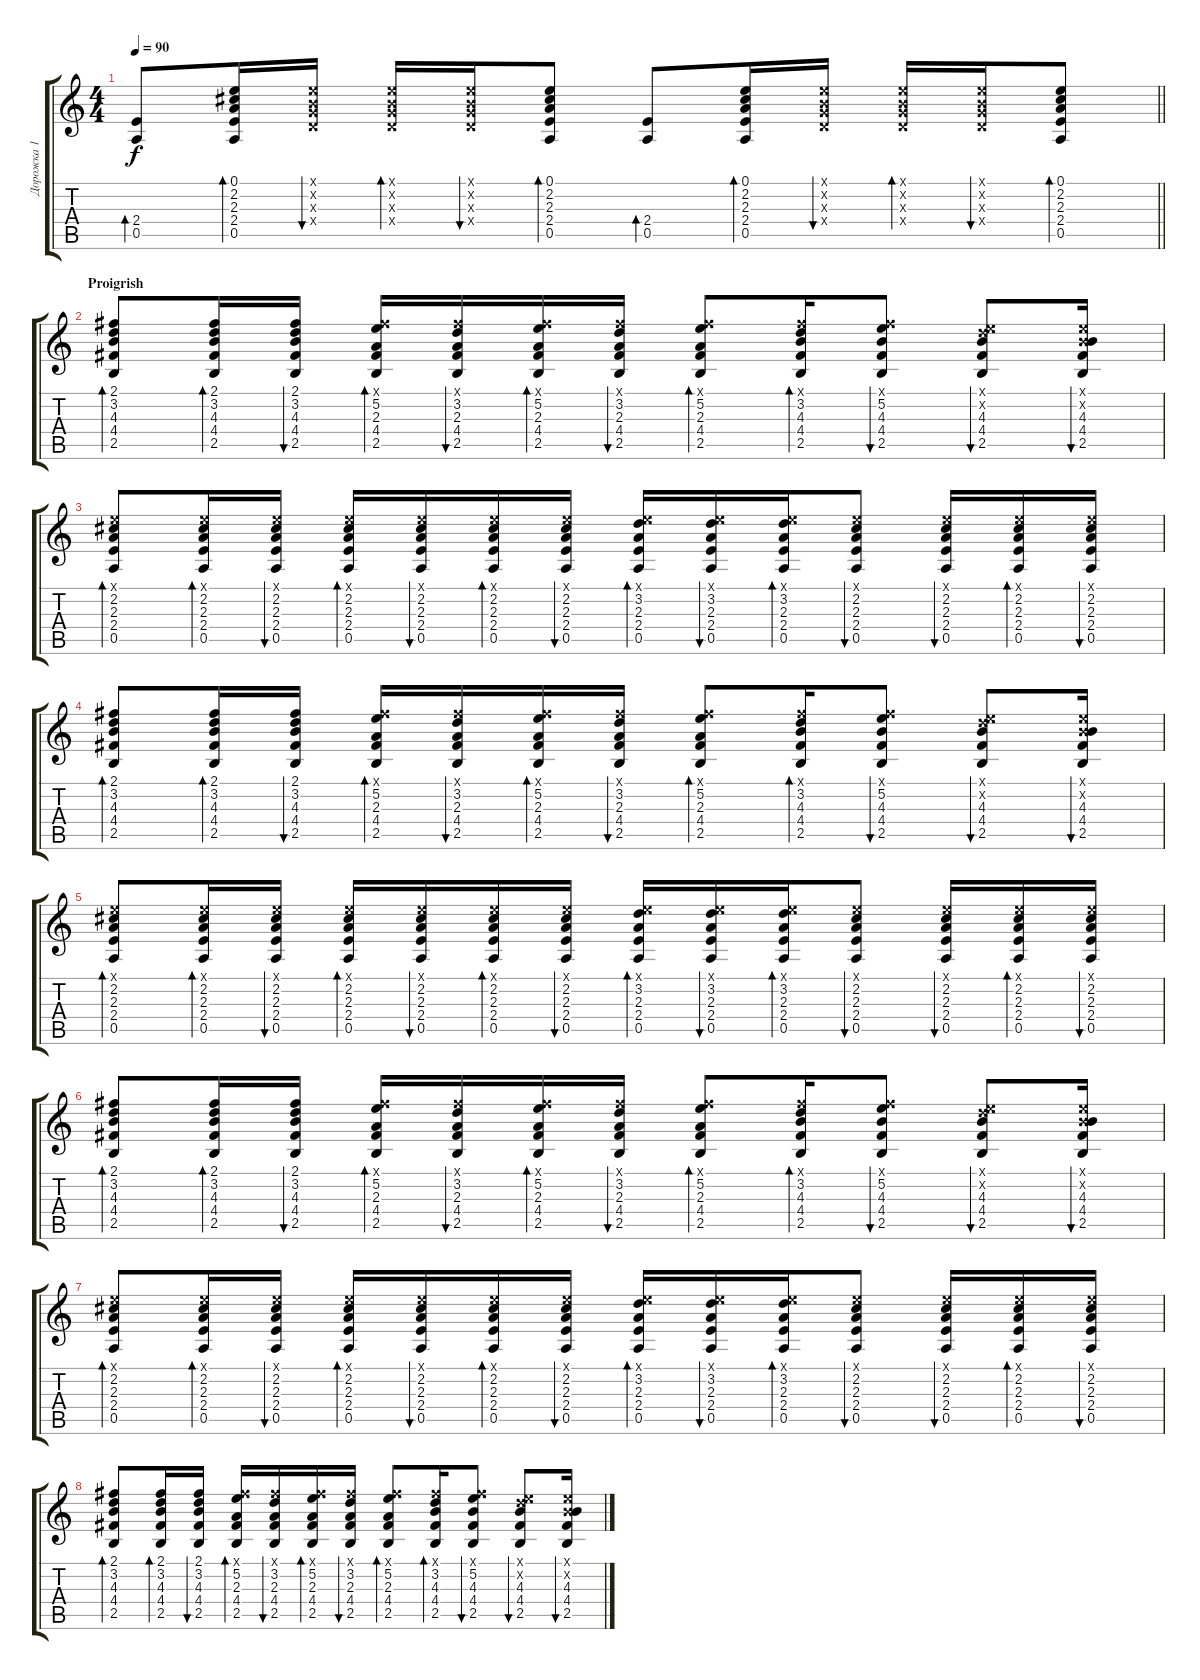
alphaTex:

\track ("Дорожка 1" "Дорожка 1") {instrument acousticguitarsteel}
\staff {score tabs}
\tuning (E4 B3 G3 D3 A2 E2) {hide}
\ts (4 4)
\tempo 90
\clef g2
\barLineRight lightlight
\ks c
(2.4 0.5).8{bd 60 dy f} (0.1 2.2 2.3 2.4 0.5).16{bd 60} (0.1{x} 0.2{x} 0.3{x} 0.4{x}).16{bu 60} (0.1{x} 0.2{x} 0.3{x} 0.4{x}).16{bd 60} (0.1{x} 0.2{x} 0.3{x} 0.4{x}).16{bu 60} (0.1 2.2 2.3 2.4 0.5).8{bd 60} (2.4 0.5).8{bd 60} (0.1 2.2 2.3 2.4 0.5).16{bd 60} (0.1{x} 0.2{x} 0.3{x} 0.4{x}).16{bu 60} (0.1{x} 0.2{x} 0.3{x} 0.4{x}).16{bd 60} (0.1{x} 0.2{x} 0.3{x} 0.4{x}).16{bu 60} (0.1 2.2 2.3 2.4 0.5).8{bd 60} |
\section ("" "Proigrish")
(2.1 3.2 4.3 4.4 2.5).8{bd 60} (2.1 3.2 4.3 4.4 2.5).16{bd 60} (2.1 3.2 4.3 4.4 2.5).16{bu 60} (2.1{x} 5.2 2.3 4.4 2.5).16{bd 60} (2.1{x} 3.2 2.3 4.4 2.5).16{bu 60} (2.1{x} 5.2 2.3 4.4 2.5).16{bd 60} (2.1{x} 3.2 2.3 4.4 2.5).16{bu 60} (2.1{x} 5.2 2.3 4.4 2.5).8{bd 60} (2.1{x} 3.2 4.3 4.4 2.5).16{bd 60} (2.1{x} 5.2 4.3 4.4 2.5).8{bu 60} (0.1{x} 3.2{x} 4.3 4.4 2.5).8{bu 60} (0.1{x} 0.2{x} 4.3 4.4 2.5).16{bu 60} |
(0.1{x} 2.2 2.3 2.4 0.5).8{bd 60} (0.1{x} 2.2 2.3 2.4 0.5).16{bd 60} (0.1{x} 2.2 2.3 2.4 0.5).16{bu 60} (0.1{x} 2.2 2.3 2.4 0.5).16{bd 60} (0.1{x} 2.2 2.3 2.4 0.5).16{bu 60} (0.1{x} 2.2 2.3 2.4 0.5).16{bd 60} (0.1{x} 2.2 2.3 2.4 0.5).16{bu 60} (0.1{x} 3.2 2.3 2.4 0.5).16{bd 60} (0.1{x} 3.2 2.3 2.4 0.5).16{bu 60} (0.1{x} 3.2 2.3 2.4 0.5).16{bd 60} (0.1{x} 2.2 2.3 2.4 0.5).8{bu 60} (0.1{x} 2.2 2.3 2.4 0.5).16{bu 60} (0.1{x} 2.2 2.3 2.4 0.5).16{bd 60} (0.1{x} 2.2 2.3 2.4 0.5).16{bu 60} |
(2.1 3.2 4.3 4.4 2.5).8{bd 60} (2.1 3.2 4.3 4.4 2.5).16{bd 60} (2.1 3.2 4.3 4.4 2.5).16{bu 60} (2.1{x} 5.2 2.3 4.4 2.5).16{bd 60} (2.1{x} 3.2 2.3 4.4 2.5).16{bu 60} (2.1{x} 5.2 2.3 4.4 2.5).16{bd 60} (2.1{x} 3.2 2.3 4.4 2.5).16{bu 60} (2.1{x} 5.2 2.3 4.4 2.5).8{bd 60} (2.1{x} 3.2 4.3 4.4 2.5).16{bd 60} (2.1{x} 5.2 4.3 4.4 2.5).8{bu 60} (0.1{x} 3.2{x} 4.3 4.4 2.5).8{bu 60} (0.1{x} 0.2{x} 4.3 4.4 2.5).16{bu 60} |
(0.1{x} 2.2 2.3 2.4 0.5).8{bd 60} (0.1{x} 2.2 2.3 2.4 0.5).16{bd 60} (0.1{x} 2.2 2.3 2.4 0.5).16{bu 60} (0.1{x} 2.2 2.3 2.4 0.5).16{bd 60} (0.1{x} 2.2 2.3 2.4 0.5).16{bu 60} (0.1{x} 2.2 2.3 2.4 0.5).16{bd 60} (0.1{x} 2.2 2.3 2.4 0.5).16{bu 60} (0.1{x} 3.2 2.3 2.4 0.5).16{bd 60} (0.1{x} 3.2 2.3 2.4 0.5).16{bu 60} (0.1{x} 3.2 2.3 2.4 0.5).16{bd 60} (0.1{x} 2.2 2.3 2.4 0.5).8{bu 60} (0.1{x} 2.2 2.3 2.4 0.5).16{bu 60} (0.1{x} 2.2 2.3 2.4 0.5).16{bd 60} (0.1{x} 2.2 2.3 2.4 0.5).16{bu 60} |
(2.1 3.2 4.3 4.4 2.5).8{bd 60} (2.1 3.2 4.3 4.4 2.5).16{bd 60} (2.1 3.2 4.3 4.4 2.5).16{bu 60} (2.1{x} 5.2 2.3 4.4 2.5).16{bd 60} (2.1{x} 3.2 2.3 4.4 2.5).16{bu 60} (2.1{x} 5.2 2.3 4.4 2.5).16{bd 60} (2.1{x} 3.2 2.3 4.4 2.5).16{bu 60} (2.1{x} 5.2 2.3 4.4 2.5).8{bd 60} (2.1{x} 3.2 4.3 4.4 2.5).16{bd 60} (2.1{x} 5.2 4.3 4.4 2.5).8{bu 60} (0.1{x} 3.2{x} 4.3 4.4 2.5).8{bu 60} (0.1{x} 0.2{x} 4.3 4.4 2.5).16{bu 60} |
(0.1{x} 2.2 2.3 2.4 0.5).8{bd 60} (0.1{x} 2.2 2.3 2.4 0.5).16{bd 60} (0.1{x} 2.2 2.3 2.4 0.5).16{bu 60} (0.1{x} 2.2 2.3 2.4 0.5).16{bd 60} (0.1{x} 2.2 2.3 2.4 0.5).16{bu 60} (0.1{x} 2.2 2.3 2.4 0.5).16{bd 60} (0.1{x} 2.2 2.3 2.4 0.5).16{bu 60} (0.1{x} 3.2 2.3 2.4 0.5).16{bd 60} (0.1{x} 3.2 2.3 2.4 0.5).16{bu 60} (0.1{x} 3.2 2.3 2.4 0.5).16{bd 60} (0.1{x} 2.2 2.3 2.4 0.5).8{bu 60} (0.1{x} 2.2 2.3 2.4 0.5).16{bu 60} (0.1{x} 2.2 2.3 2.4 0.5).16{bd 60} (0.1{x} 2.2 2.3 2.4 0.5).16{bu 60} |
(2.1 3.2 4.3 4.4 2.5).8{bd 60} (2.1 3.2 4.3 4.4 2.5).16{bd 60} (2.1 3.2 4.3 4.4 2.5).16{bu 60} (2.1{x} 5.2 2.3 4.4 2.5).16{bd 60} (2.1{x} 3.2 2.3 4.4 2.5).16{bu 60} (2.1{x} 5.2 2.3 4.4 2.5).16{bd 60} (2.1{x} 3.2 2.3 4.4 2.5).16{bu 60} (2.1{x} 5.2 2.3 4.4 2.5).8{bd 60} (2.1{x} 3.2 4.3 4.4 2.5).16{bd 60} (2.1{x} 5.2 4.3 4.4 2.5).8{bu 60} (0.1{x} 3.2{x} 4.3 4.4 2.5).8{bu 60} (0.1{x} 0.2{x} 4.3 4.4 2.5).16{bu 60}
